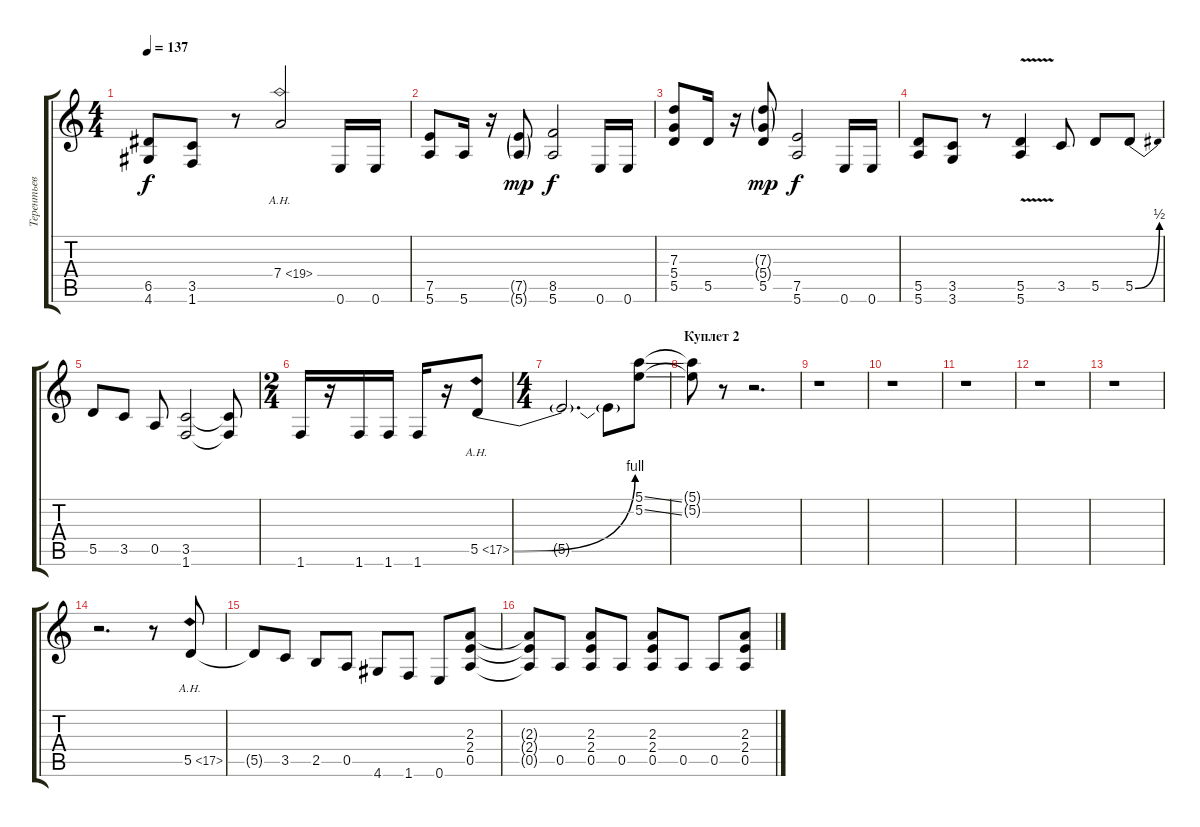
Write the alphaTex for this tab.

\track ("Терентьев" "Терентьев") {instrument overdrivenguitar}
\staff {score tabs}
\tuning (E4 B3 G3 D3 A2 E2) {hide}
\ts (4 4)
\tempo 137
\clef g2
\ks c
(6.5 4.6).8{dy f} (3.5 1.6).8 r.8 7.4{ah 12}.2 0.6.16 0.6.16 |
(7.5 5.6).8 5.6.16 r.16 (7.5{g} 5.6{g}).8{dy mp} (8.5 5.6).2{dy f} 0.6.16 0.6.16 |
(7.3 5.4 5.5).8 5.5.16 r.16 (7.3{g} 5.4{g} 5.5).8{dy mp} (7.5 5.6).2{dy f} 0.6.16 0.6.16 |
(5.5 5.6).8 (3.5 3.6).8 r.8 (5.5{v} 5.6{v}).4 3.5.8 5.5.8 5.5{be (bend 0 0 60 2)}.8 |
5.5.8 3.5.8 0.5.8 (3.5 1.6).2 (3.5{t} 1.6{t}).8 |
\ts (2 4)
1.6.16 r.16 1.6.16 1.6.16 1.6.16 r.16 5.5{be (bend 0 0 60 4) ah 12}.8 |
\ts (4 4)
5.5{t}.2{d} 5.5{t}.8 (5.1{ss} 5.2{ss}).8 |
\section ("" "Куплет 2")
(5.1{t} 5.2{t}).8 r.8 r.2{d} |
r.1 |
r.1 |
r.1 |
r.1 |
r.1 |
r.2{d} r.8 5.5{ah 12}.8 |
5.5{t}.8 3.5.8 2.5.8 0.5.8 4.6.8 1.6.8 0.6.8 (2.3 2.4 0.5).8 |
(2.3{t} 2.4{t} 0.5{t}).8 0.5.8 (2.3 2.4 0.5).8 0.5.8 (2.3 2.4 0.5).8 0.5.8 0.5.8 (2.3 2.4 0.5).8
